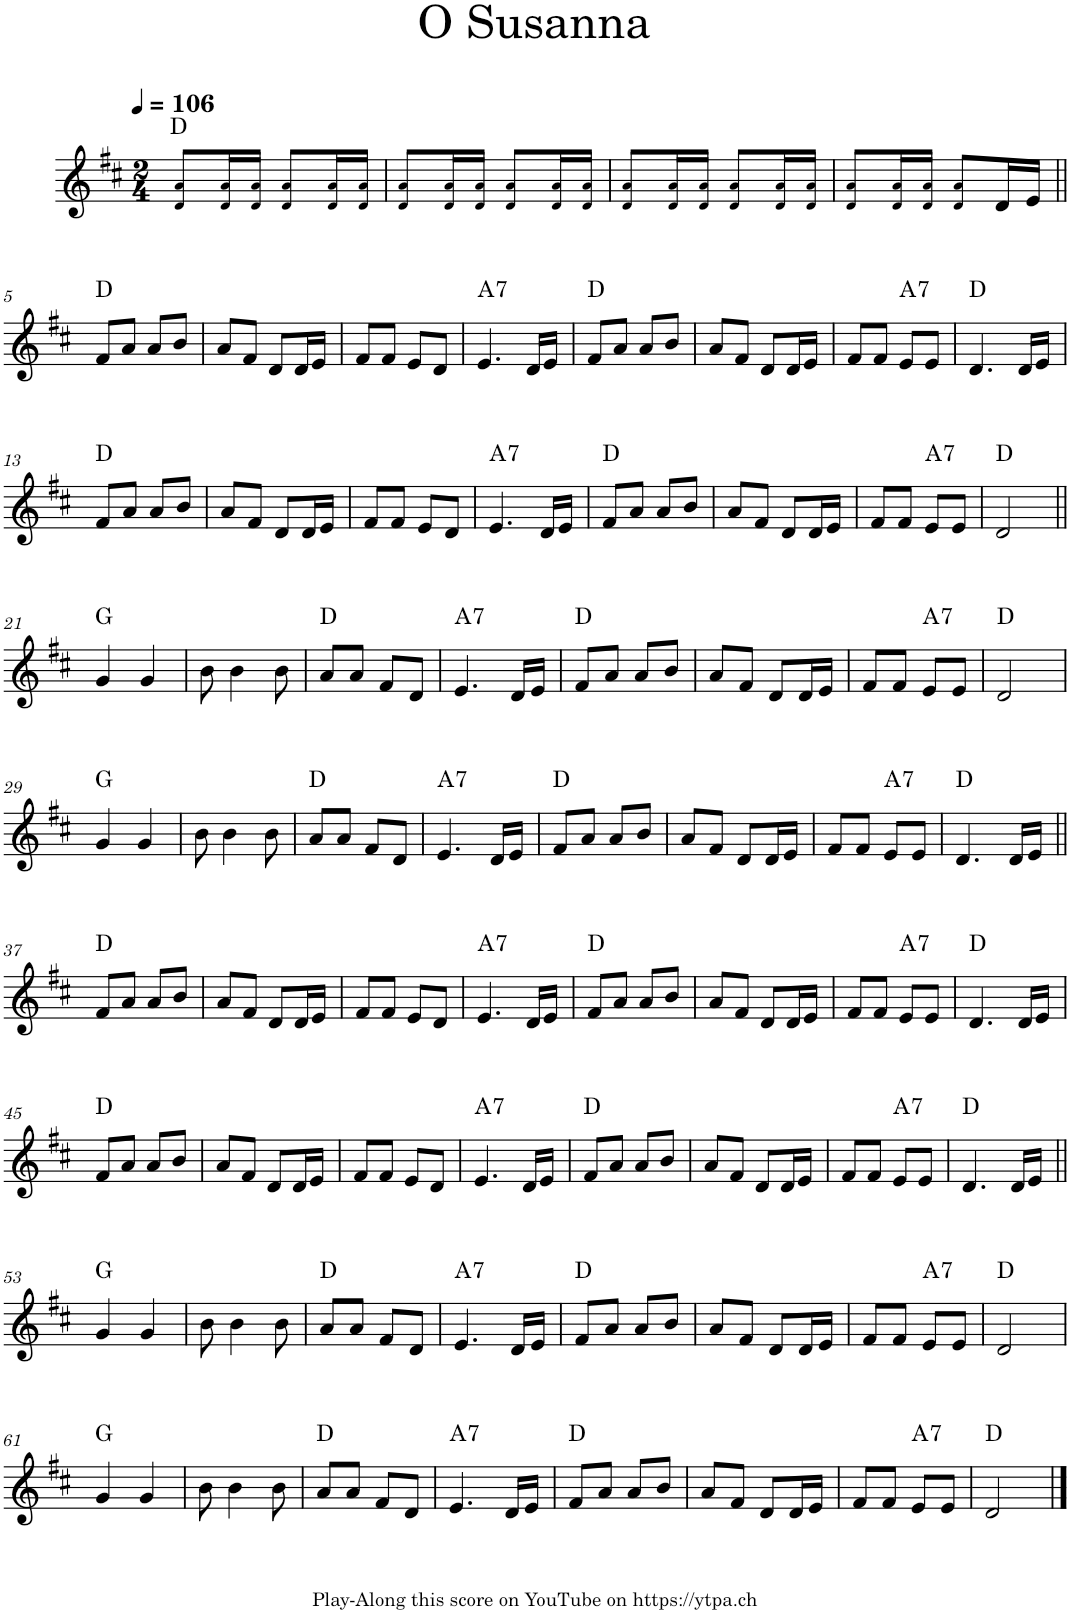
**kern	**harte
*part1	*part1
*staff1	*
*I"Piano	*
*I'Pno.	*
*clefG2	*
*k[f#c#]	*
*M2/4	*
*MM106	*
=1	=1
8d!/ 8a!/L	D:maj
16d!/ 16a!/L	.
16d!/ 16a!/JJ	.
8d!/ 8a!/L	.
16d!/ 16a!/L	.
16d!/ 16a!/JJ	.
=2	=2
8d!/ 8a!/L	.
16d!/ 16a!/L	.
16d!/ 16a!/JJ	.
8d!/ 8a!/L	.
16d!/ 16a!/L	.
16d!/ 16a!/JJ	.
=3	=3
8d!/ 8a!/L	.
16d!/ 16a!/L	.
16d!/ 16a!/JJ	.
8d!/ 8a!/L	.
16d!/ 16a!/L	.
16d!/ 16a!/JJ	.
=4	=4
8d!/ 8a!/L	.
16d!/ 16a!/L	.
16d!/ 16a!/JJ	.
8d!/ 8a!/L	.
16d/L	.
16e/JJ	.
!!LO:LB:g=z
=5||	=5||
8f#/L	D:maj
8a/J	.
8a/L	.
8b/J	.
=6	=6
8a/L	.
8f#/J	.
8d/L	.
16d/L	.
16e/JJ	.
=7	=7
8f#/L	.
8f#/J	.
8e/L	.
8d/J	.
=8	=8
!	!LO:H:kt=7
4.e/	A:7
16d/LL	.
16e/JJ	.
=9	=9
8f#/L	D:maj
8a/J	.
8a/L	.
8b/J	.
=10	=10
8a/L	.
8f#/J	.
8d/L	.
16d/L	.
16e/JJ	.
=11	=11
8f#/L	.
8f#/J	.
!	!LO:H:kt=7
8e/L	A:7
8e/J	.
=12	=12
4.d/	D:maj
16d/LL	.
16e/JJ	.
!!LO:LB:g=z
=13	=13
8f#/L	D:maj
8a/J	.
8a/L	.
8b/J	.
=14	=14
8a/L	.
8f#/J	.
8d/L	.
16d/L	.
16e/JJ	.
=15	=15
8f#/L	.
8f#/J	.
8e/L	.
8d/J	.
=16	=16
!	!LO:H:kt=7
4.e/	A:7
16d/LL	.
16e/JJ	.
=17	=17
8f#/L	D:maj
8a/J	.
8a/L	.
8b/J	.
=18	=18
8a/L	.
8f#/J	.
8d/L	.
16d/L	.
16e/JJ	.
=19	=19
8f#/L	.
8f#/J	.
!	!LO:H:kt=7
8e/L	A:7
8e/J	.
=20	=20
2d/	D:maj
!!LO:LB:g=z
=21||	=21||
4g/	G:maj
4g/	.
=22	=22
8b\	.
4b\	.
8b\	.
=23	=23
8a/L	D:maj
8a/J	.
8f#/L	.
8d/J	.
=24	=24
!	!LO:H:kt=7
4.e/	A:7
16d/LL	.
16e/JJ	.
=25	=25
8f#/L	D:maj
8a/J	.
8a/L	.
8b/J	.
=26	=26
8a/L	.
8f#/J	.
8d/L	.
16d/L	.
16e/JJ	.
=27	=27
8f#/L	.
8f#/J	.
!	!LO:H:kt=7
8e/L	A:7
8e/J	.
=28	=28
2d/	D:maj
!!LO:LB:g=z
=29	=29
4g/	G:maj
4g/	.
=30	=30
8b\	.
4b\	.
8b\	.
=31	=31
8a/L	D:maj
8a/J	.
8f#/L	.
8d/J	.
=32	=32
!	!LO:H:kt=7
4.e/	A:7
16d/LL	.
16e/JJ	.
=33	=33
8f#/L	D:maj
8a/J	.
8a/L	.
8b/J	.
=34	=34
8a/L	.
8f#/J	.
8d/L	.
16d/L	.
16e/JJ	.
=35	=35
8f#/L	.
8f#/J	.
!	!LO:H:kt=7
8e/L	A:7
8e/J	.
=36	=36
4.d/	D:maj
16d/LL	.
16e/JJ	.
!!LO:LB:g=z
=37||	=37||
8f#/L	D:maj
8a/J	.
8a/L	.
8b/J	.
=38	=38
8a/L	.
8f#/J	.
8d/L	.
16d/L	.
16e/JJ	.
=39	=39
8f#/L	.
8f#/J	.
8e/L	.
8d/J	.
=40	=40
!	!LO:H:kt=7
4.e/	A:7
16d/LL	.
16e/JJ	.
=41	=41
8f#/L	D:maj
8a/J	.
8a/L	.
8b/J	.
=42	=42
8a/L	.
8f#/J	.
8d/L	.
16d/L	.
16e/JJ	.
=43	=43
8f#/L	.
8f#/J	.
!	!LO:H:kt=7
8e/L	A:7
8e/J	.
=44	=44
4.d/	D:maj
16d/LL	.
16e/JJ	.
!!LO:LB:g=z
=45	=45
8f#/L	D:maj
8a/J	.
8a/L	.
8b/J	.
=46	=46
8a/L	.
8f#/J	.
8d/L	.
16d/L	.
16e/JJ	.
=47	=47
8f#/L	.
8f#/J	.
8e/L	.
8d/J	.
=48	=48
!	!LO:H:kt=7
4.e/	A:7
16d/LL	.
16e/JJ	.
=49	=49
8f#/L	D:maj
8a/J	.
8a/L	.
8b/J	.
=50	=50
8a/L	.
8f#/J	.
8d/L	.
16d/L	.
16e/JJ	.
=51	=51
8f#/L	.
8f#/J	.
!	!LO:H:kt=7
8e/L	A:7
8e/J	.
=52	=52
4.d/	D:maj
16d/LL	.
16e/JJ	.
!!LO:LB:g=z
=53||	=53||
4g/	G:maj
4g/	.
=54	=54
8b\	.
4b\	.
8b\	.
=55	=55
8a/L	D:maj
8a/J	.
8f#/L	.
8d/J	.
=56	=56
!	!LO:H:kt=7
4.e/	A:7
16d/LL	.
16e/JJ	.
=57	=57
8f#/L	D:maj
8a/J	.
8a/L	.
8b/J	.
=58	=58
8a/L	.
8f#/J	.
8d/L	.
16d/L	.
16e/JJ	.
=59	=59
8f#/L	.
8f#/J	.
!	!LO:H:kt=7
8e/L	A:7
8e/J	.
=60	=60
2d/	D:maj
!!LO:LB:g=z
=61	=61
4g/	G:maj
4g/	.
=62	=62
8b\	.
4b\	.
8b\	.
=63	=63
8a/L	D:maj
8a/J	.
8f#/L	.
8d/J	.
=64	=64
!	!LO:H:kt=7
4.e/	A:7
16d/LL	.
16e/JJ	.
=65	=65
8f#/L	D:maj
8a/J	.
8a/L	.
8b/J	.
=66	=66
8a/L	.
8f#/J	.
8d/L	.
16d/L	.
16e/JJ	.
=67	=67
8f#/L	.
8f#/J	.
!	!LO:H:kt=7
8e/L	A:7
8e/J	.
=68	=68
2d/	D:maj
==	==
*-	*-
